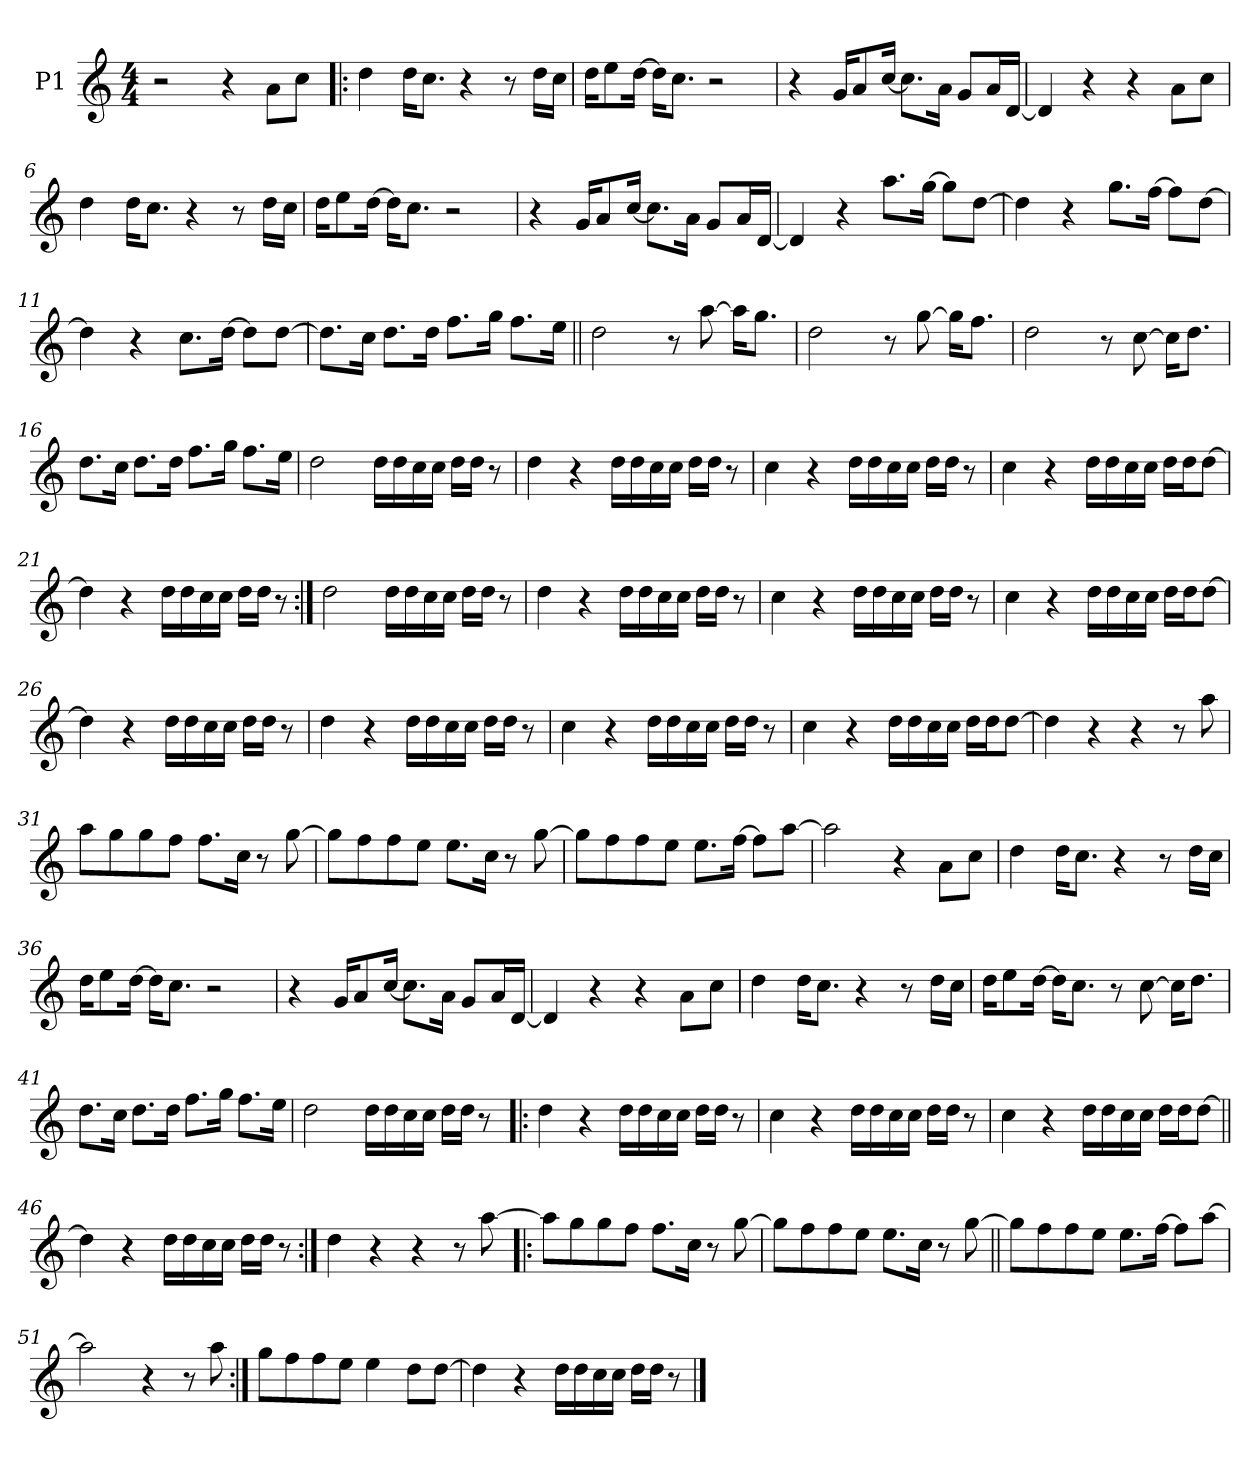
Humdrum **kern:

**kern
*part1
*staff1
*I"P1
*clefG2
*k[]
*M4/4
*MM96
=1
2r
4r
8a\L
8cc\J
=2!|:
4dd\
16dd\KL
8.cc\J
4r
8r
16dd\LL
16cc\JJ
=3
16dd\KL
8ee\
[>16dd\Jk
16dd\KL]
8.cc\J
2r
=4
4r
16g/KL
8a/
[<16cc/Jk
8.cc\L]
16a\Jk
8g/L
16a/L
[<16d/JJ
!!LO:LB:g=z
=5
4d/]
4r
4r
8a\L
8cc\J
=6
4dd\
16dd\KL
8.cc\J
4r
8r
16dd\LL
16cc\JJ
=7
16dd\KL
8ee\
[>16dd\Jk
16dd\KL]
8.cc\J
2r
=8
4r
16g/KL
8a/
[<16cc/Jk
8.cc\L]
16a\Jk
8g/L
16a/L
[<16d/JJ
=9
4d/]
4r
8.aa\L
[>16gg\Jk
8gg\L]
[>8dd\J
!!LO:LB:g=z
=10
4dd\]
4r
8.gg\L
[>16ff\Jk
8ff\L]
[>8dd\J
=11
4dd\]
4r
8.cc\L
[>16dd\Jk
8dd\L]
[>8dd\J
=12
8.dd\L]
16cc\Jk
8.dd\L
16dd\Jk
8.ff\L
16gg\Jk
8.ff\L
16ee\Jk
=13||
2dd\
8r
[>8aa\
16aa\KL]
8.gg\J
=14
2dd\
8r
[>8gg\
16gg\KL]
8.ff\J
!!LO:LB:g=z
=15
2dd\
8r
[>8cc\
16cc\KL]
8.dd\J
=16
8.dd\L
16cc\Jk
8.dd\L
16dd\Jk
8.ff\L
16gg\Jk
8.ff\L
16ee\Jk
=17
2dd\
16dd\LL
16dd\
16cc\
16cc\JJ
16dd\LL
16dd\JJ
8r
=18
4dd\
4r
16dd\LL
16dd\
16cc\
16cc\JJ
16dd\LL
16dd\JJ
8r
!!LO:LB:g=z
=19
4cc\
4r
16dd\LL
16dd\
16cc\
16cc\JJ
16dd\LL
16dd\JJ
8r
=20
4cc\
4r
16dd\LL
16dd\
16cc\
16cc\JJ
16dd\LL
16dd\J
[>8dd\J
=21
4dd\]
4r
16dd\LL
16dd\
16cc\
16cc\JJ
16dd\LL
16dd\JJ
8r
=22:|!
2dd\
16dd\LL
16dd\
16cc\
16cc\JJ
16dd\LL
16dd\JJ
8r
!!LO:LB:g=z
=23
4dd\
4r
16dd\LL
16dd\
16cc\
16cc\JJ
16dd\LL
16dd\JJ
8r
=24
4cc\
4r
16dd\LL
16dd\
16cc\
16cc\JJ
16dd\LL
16dd\JJ
8r
=25
4cc\
4r
16dd\LL
16dd\
16cc\
16cc\JJ
16dd\LL
16dd\J
[>8dd\J
=26
4dd\]
4r
16dd\LL
16dd\
16cc\
16cc\JJ
16dd\LL
16dd\JJ
8r
!!LO:LB:g=z
=27
4dd\
4r
16dd\LL
16dd\
16cc\
16cc\JJ
16dd\LL
16dd\JJ
8r
=28
4cc\
4r
16dd\LL
16dd\
16cc\
16cc\JJ
16dd\LL
16dd\JJ
8r
=29
4cc\
4r
16dd\LL
16dd\
16cc\
16cc\JJ
16dd\LL
16dd\J
[>8dd\J
=30
4dd\]
4r
4r
8r
8aa\
!!LO:LB:g=z
=31
8aa\L
8gg\
8gg\
8ff\J
8.ff\L
16cc\Jk
8r
[>8gg\
=32
8gg\L]
8ff\
8ff\
8ee\J
8.ee\L
16cc\Jk
8r
[>8gg\
=33
8gg\L]
8ff\
8ff\
8ee\J
8.ee\L
[>16ff\Jk
8ff\L]
[8aa\J
=34
2aa\]
4r
8a\L
8cc\J
!!LO:LB:g=z
=35
4dd\
16dd\KL
8.cc\J
4r
8r
16dd\LL
16cc\JJ
=36
16dd\KL
8ee\
[>16dd\Jk
16dd\KL]
8.cc\J
2r
=37
4r
16g/KL
8a/
[<16cc/Jk
8.cc\L]
16a\Jk
8g/L
16a/L
[<16d/JJ
=38
4d/]
4r
4r
8a\L
8cc\J
!!LO:LB:g=z
=39
4dd\
16dd\KL
8.cc\J
4r
8r
16dd\LL
16cc\JJ
=40
16dd\KL
8ee\
[>16dd\Jk
16dd\KL]
8.cc\J
8r
[>8cc\
16cc\KL]
8.dd\J
=41
8.dd\L
16cc\Jk
8.dd\L
16dd\Jk
8.ff\L
16gg\Jk
8.ff\L
16ee\Jk
=42
2dd\
16dd\LL
16dd\
16cc\
16cc\JJ
16dd\LL
16dd\JJ
8r
!!LO:LB:g=z
=43!|:
4dd\
4r
16dd\LL
16dd\
16cc\
16cc\JJ
16dd\LL
16dd\JJ
8r
=44
4cc\
4r
16dd\LL
16dd\
16cc\
16cc\JJ
16dd\LL
16dd\JJ
8r
=45
4cc\
4r
16dd\LL
16dd\
16cc\
16cc\JJ
16dd\LL
16dd\J
[>8dd\J
=46||
4dd\]
4r
16dd\LL
16dd\
16cc\
16cc\JJ
16dd\LL
16dd\JJ
8r
!!LO:PB:g=z
=47:|!
4dd\
4r
4r
8r
[>8aa\
=48!|:
8aa\L]
8gg\
8gg\
8ff\J
8.ff\L
16cc\Jk
8r
[>8gg\
=49
8gg\L]
8ff\
8ff\
8ee\J
8.ee\L
16cc\Jk
8r
[>8gg\
=50||
8gg\L]
8ff\
8ff\
8ee\J
8.ee\L
[>16ff\Jk
8ff\L]
[>8aa\J
!!LO:LB:g=z
=51
2aa\]
4r
8r
8aa\
=52:|!
8gg\L
8ff\
8ff\
8ee\J
4ee\
8dd\L
[>8dd\J
=53
4dd\]
4r
16dd\LL
16dd\
16cc\
16cc\JJ
16dd\LL
16dd\JJ
8r
==
*-
